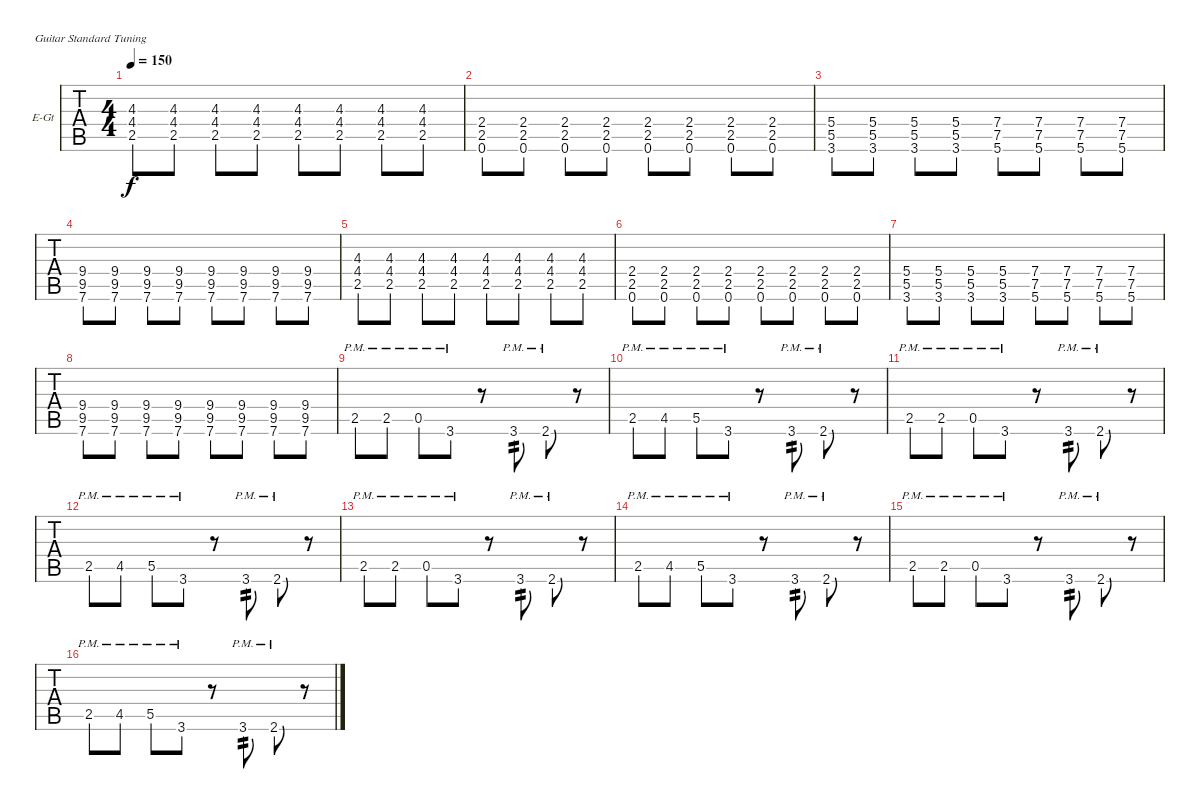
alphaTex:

\defaultSystemsLayout 4
\bracketExtendMode groupsimilarinstruments
\firstSystemTrackNameOrientation horizontal
\otherSystemsTrackNameOrientation horizontal
\track ("Electric Guitar" "E-Gt") {instrument distortionguitar}
\staff {tabs}
\tuning (E4 B3 G3 D3 A2 E2)
\ts (4 4)
\tempo 150
\clef g2
\scale
0.333333
\ks c
(4.3 4.4 2.5).8{dy f} (4.3 4.4 2.5).8 (4.3 4.4 2.5).8 (4.3 4.4 2.5).8 (4.3 4.4 2.5).8 (4.3 4.4 2.5).8 (4.3 4.4 2.5).8 (4.3 4.4 2.5).8 |
\scale
0.333333 (2.4 2.5 0.6).8 (2.4 2.5 0.6).8 (2.4 2.5 0.6).8 (2.4 2.5 0.6).8 (2.4 2.5 0.6).8 (2.4 2.5 0.6).8 (2.4 2.5 0.6).8 (2.4 2.5 0.6).8 |
\scale
0.333333 (5.4 5.5 3.6).8 (5.4 5.5 3.6).8 (5.4 5.5 3.6).8 (5.4 5.5 3.6).8 (7.4 7.5 5.6).8 (7.4 7.5 5.6).8 (7.4 7.5 5.6).8 (7.4 7.5 5.6).8 |
\scale
0.333333 (9.4 9.5 7.6).8 (9.4 9.5 7.6).8 (9.4 9.5 7.6).8 (9.4 9.5 7.6).8 (9.4 9.5 7.6).8 (9.4 9.5 7.6).8 (9.4 9.5 7.6).8 (9.4 9.5 7.6).8 |
\scale
0.333333 (4.3 4.4 2.5).8 (4.3 4.4 2.5).8 (4.3 4.4 2.5).8 (4.3 4.4 2.5).8 (4.3 4.4 2.5).8 (4.3 4.4 2.5).8 (4.3 4.4 2.5).8 (4.3 4.4 2.5).8 |
\scale
0.333333 (2.4 2.5 0.6).8 (2.4 2.5 0.6).8 (2.4 2.5 0.6).8 (2.4 2.5 0.6).8 (2.4 2.5 0.6).8 (2.4 2.5 0.6).8 (2.4 2.5 0.6).8 (2.4 2.5 0.6).8 |
\scale
0.333333 (5.4 5.5 3.6).8 (5.4 5.5 3.6).8 (5.4 5.5 3.6).8 (5.4 5.5 3.6).8 (7.4 7.5 5.6).8 (7.4 7.5 5.6).8 (7.4 7.5 5.6).8 (7.4 7.5 5.6).8 |
\scale
0.333333 (9.4 9.5 7.6).8 (9.4 9.5 7.6).8 (9.4 9.5 7.6).8 (9.4 9.5 7.6).8 (9.4 9.5 7.6).8 (9.4 9.5 7.6).8 (9.4 9.5 7.6).8 (9.4 9.5 7.6).8 |
\scale
0.333333 2.5{pm}.8 2.5{pm}.8 0.5{pm}.8 3.6{pm}.8 r.8 3.6{pm}.8{tp 2} 2.6{pm}.8 r.8 |
\scale
0.333333 2.5{pm}.8 4.5{pm}.8 5.5{pm}.8 3.6{pm}.8 r.8 3.6{pm}.8{tp 2} 2.6{pm}.8 r.8 |
\scale
0.333333 2.5{pm}.8 2.5{pm}.8 0.5{pm}.8 3.6{pm}.8 r.8 3.6{pm}.8{tp 2} 2.6{pm}.8 r.8 |
\scale
0.333333 2.5{pm}.8 4.5{pm}.8 5.5{pm}.8 3.6{pm}.8 r.8 3.6{pm}.8{tp 2} 2.6{pm}.8 r.8 |
\scale
0.333333 2.5{pm}.8 2.5{pm}.8 0.5{pm}.8 3.6{pm}.8 r.8 3.6{pm}.8{tp 2} 2.6{pm}.8 r.8 |
\scale
0.333333 2.5{pm}.8 4.5{pm}.8 5.5{pm}.8 3.6{pm}.8 r.8 3.6{pm}.8{tp 2} 2.6{pm}.8 r.8 |
\scale
0.333333 2.5{pm}.8 2.5{pm}.8 0.5{pm}.8 3.6{pm}.8 r.8 3.6{pm}.8{tp 2} 2.6{pm}.8 r.8 |
\scale
0.333333 2.5{pm}.8 4.5{pm}.8 5.5{pm}.8 3.6{pm}.8 r.8 3.6{pm}.8{tp 2} 2.6{pm}.8 r.8
